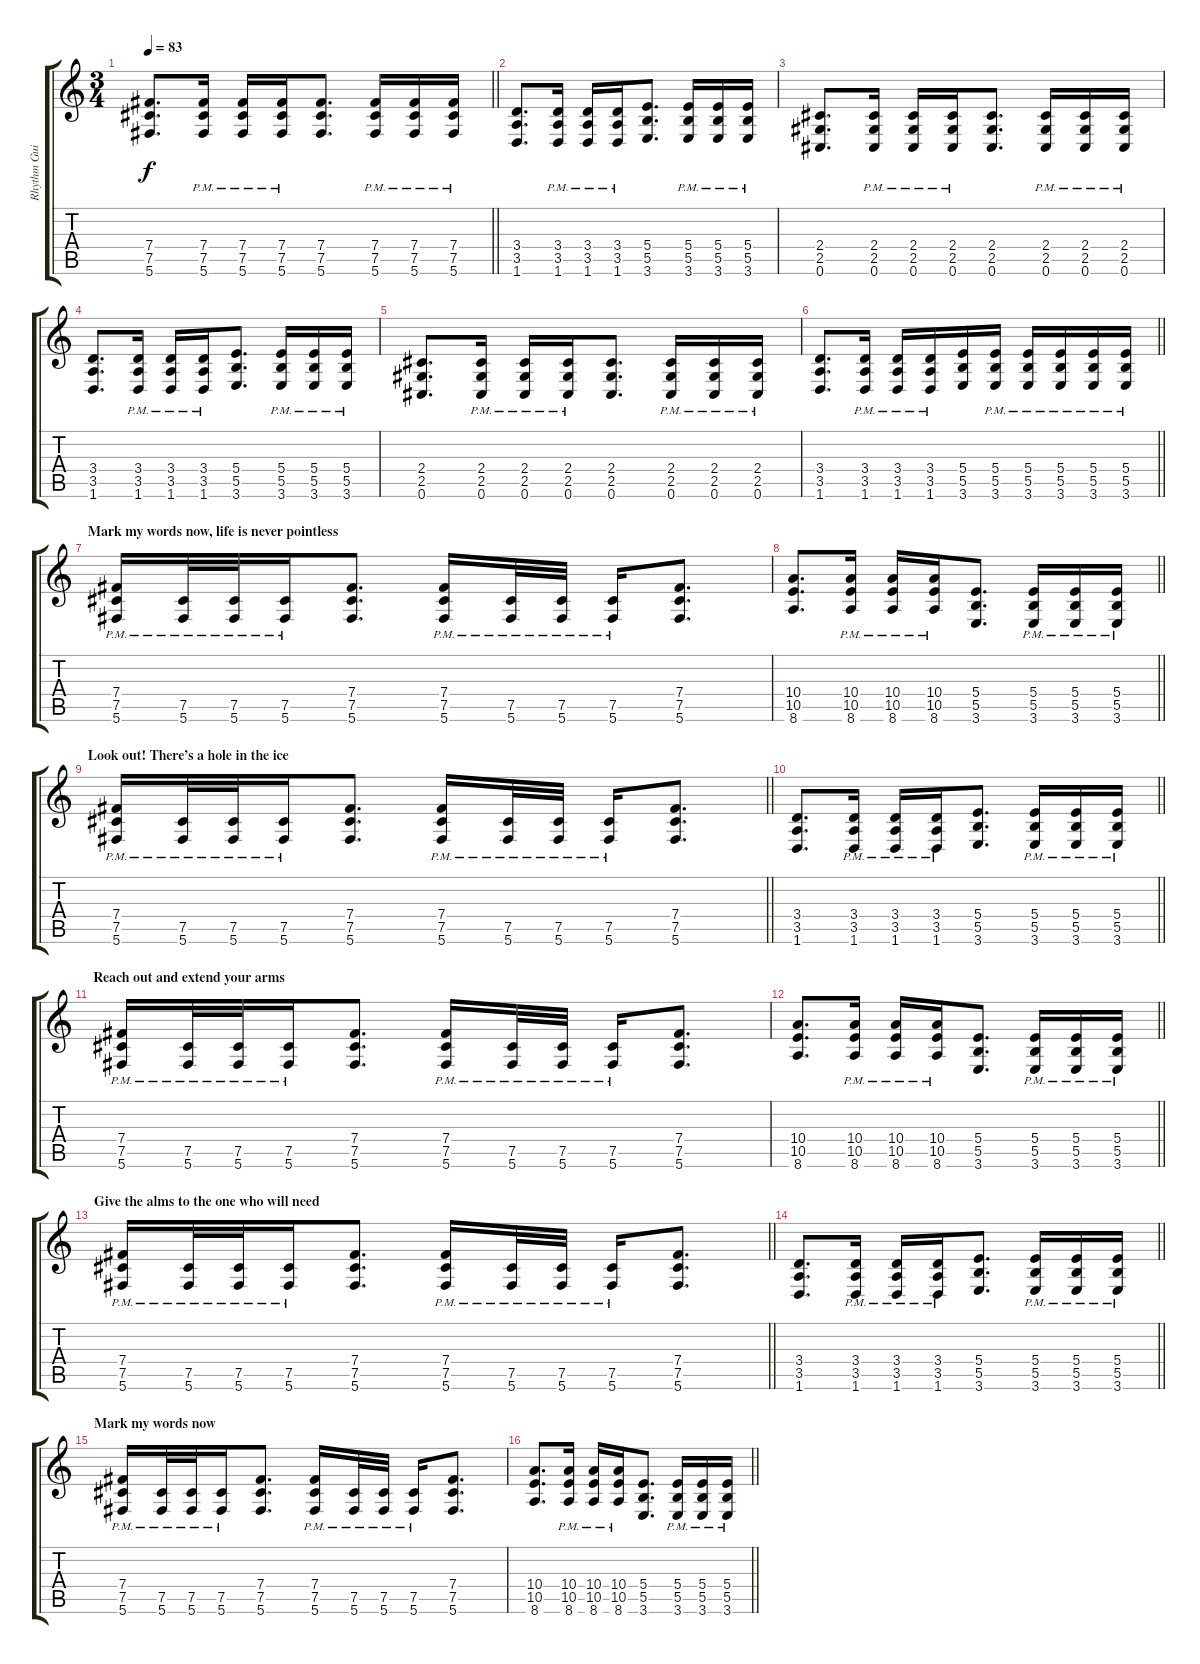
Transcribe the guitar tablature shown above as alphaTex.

\track ("Rhythm Guitar" "Rhythm Gui") {instrument overdrivenguitar}
\staff {score tabs}
\tuning (Db4 Ab3 E3 B2 Gb2 Db2) {hide}
\ts (3 4)
\tempo 83
\clef g2
\barLineRight lightlight
\ks c
(7.4 7.5 5.6).8{d dy f} (7.4{pm} 7.5{pm} 5.6{pm}).16 (7.4{pm} 7.5{pm} 5.6{pm}).16 (7.4{pm} 7.5{pm} 5.6{pm}).16 (7.4 7.5 5.6).8{d} (7.4{pm} 7.5{pm} 5.6{pm}).16 (7.4{pm} 7.5{pm} 5.6{pm}).16 (7.4{pm} 7.5{pm} 5.6{pm}).16 |
(3.4 3.5 1.6).8{d} (3.4{pm} 3.5{pm} 1.6{pm}).16 (3.4{pm} 3.5{pm} 1.6{pm}).16 (3.4{pm} 3.5{pm} 1.6{pm}).16 (5.4 5.5 3.6).8{d} (5.4{pm} 5.5{pm} 3.6{pm}).16 (5.4{pm} 5.5{pm} 3.6{pm}).16 (5.4{pm} 5.5{pm} 3.6{pm}).16 |
(2.4 2.5 0.6).8{d} (2.4{pm} 2.5{pm} 0.6{pm}).16 (2.4{pm} 2.5{pm} 0.6{pm}).16 (2.4{pm} 2.5{pm} 0.6{pm}).16 (2.4 2.5 0.6).8{d} (2.4{pm} 2.5{pm} 0.6{pm}).16 (2.4{pm} 2.5{pm} 0.6{pm}).16 (2.4{pm} 2.5{pm} 0.6{pm}).16 |
(3.4 3.5 1.6).8{d} (3.4{pm} 3.5{pm} 1.6{pm}).16 (3.4{pm} 3.5{pm} 1.6{pm}).16 (3.4{pm} 3.5{pm} 1.6{pm}).16 (5.4 5.5 3.6).8{d} (5.4{pm} 5.5{pm} 3.6{pm}).16 (5.4{pm} 5.5{pm} 3.6{pm}).16 (5.4{pm} 5.5{pm} 3.6{pm}).16 |
(2.4 2.5 0.6).8{d} (2.4{pm} 2.5{pm} 0.6{pm}).16 (2.4{pm} 2.5{pm} 0.6{pm}).16 (2.4{pm} 2.5{pm} 0.6{pm}).16 (2.4 2.5 0.6).8{d} (2.4{pm} 2.5{pm} 0.6{pm}).16 (2.4{pm} 2.5{pm} 0.6{pm}).16 (2.4{pm} 2.5{pm} 0.6{pm}).16 |
\barLineRight lightlight
(3.4 3.5 1.6).8{d} (3.4{pm} 3.5{pm} 1.6{pm}).16 (3.4{pm} 3.5{pm} 1.6{pm}).16 (3.4{pm} 3.5{pm} 1.6{pm}).16 (5.4 5.5 3.6).16 (5.4{pm} 5.5{pm} 3.6{pm}).16 (5.4{pm} 5.5{pm} 3.6{pm}).16 (5.4{pm} 5.5{pm} 3.6{pm}).16 (5.4{pm} 5.5{pm} 3.6{pm}).16 (5.4{pm} 5.5{pm} 3.6{pm}).16 |
\section ("" "Mark my words now, life is never pointless")
(7.4{pm} 7.5{pm} 5.6{pm}).16 (7.5{pm} 5.6{pm}).32 (7.5{pm} 5.6{pm}).32 (7.5{pm} 5.6{pm}).16 (7.4 7.5 5.6).8{d} (7.4{pm} 7.5{pm} 5.6{pm}).16 (7.5{pm} 5.6{pm}).32 (7.5{pm} 5.6{pm}).32 (7.5{pm} 5.6{pm}).16 (7.4 7.5 5.6).8{d} |
\barLineRight lightlight
(10.4 10.5 8.6).8{d} (10.4{pm} 10.5{pm} 8.6{pm}).16 (10.4{pm} 10.5{pm} 8.6{pm}).16 (10.4{pm} 10.5{pm} 8.6{pm}).16 (5.4 5.5 3.6).8{d} (5.4{pm} 5.5{pm} 3.6{pm}).16 (5.4{pm} 5.5{pm} 3.6{pm}).16 (5.4{pm} 5.5{pm} 3.6{pm}).16 |
\section ("" "Look out! There’s a hole in the ice")
\barLineRight lightlight
(7.4{pm} 7.5{pm} 5.6{pm}).16 (7.5{pm} 5.6{pm}).32 (7.5{pm} 5.6{pm}).32 (7.5{pm} 5.6{pm}).16 (7.4 7.5 5.6).8{d} (7.4{pm} 7.5{pm} 5.6{pm}).16 (7.5{pm} 5.6{pm}).32 (7.5{pm} 5.6{pm}).32 (7.5{pm} 5.6{pm}).16 (7.4 7.5 5.6).8{d} |
\barLineRight lightlight
(3.4 3.5 1.6).8{d} (3.4{pm} 3.5{pm} 1.6{pm}).16 (3.4{pm} 3.5{pm} 1.6{pm}).16 (3.4{pm} 3.5{pm} 1.6{pm}).16 (5.4 5.5 3.6).8{d} (5.4{pm} 5.5{pm} 3.6{pm}).16 (5.4{pm} 5.5{pm} 3.6{pm}).16 (5.4{pm} 5.5{pm} 3.6{pm}).16 |
\section ("" "Reach out and extend your arms")
(7.4{pm} 7.5{pm} 5.6{pm}).16 (7.5{pm} 5.6{pm}).32 (7.5{pm} 5.6{pm}).32 (7.5{pm} 5.6{pm}).16 (7.4 7.5 5.6).8{d} (7.4{pm} 7.5{pm} 5.6{pm}).16 (7.5{pm} 5.6{pm}).32 (7.5{pm} 5.6{pm}).32 (7.5{pm} 5.6{pm}).16 (7.4 7.5 5.6).8{d} |
\barLineRight lightlight
(10.4 10.5 8.6).8{d} (10.4{pm} 10.5{pm} 8.6{pm}).16 (10.4{pm} 10.5{pm} 8.6{pm}).16 (10.4{pm} 10.5{pm} 8.6{pm}).16 (5.4 5.5 3.6).8{d} (5.4{pm} 5.5{pm} 3.6{pm}).16 (5.4{pm} 5.5{pm} 3.6{pm}).16 (5.4{pm} 5.5{pm} 3.6{pm}).16 |
\section ("" "Give the alms to the one who will need")
\barLineRight lightlight
(7.4{pm} 7.5{pm} 5.6{pm}).16 (7.5{pm} 5.6{pm}).32 (7.5{pm} 5.6{pm}).32 (7.5{pm} 5.6{pm}).16 (7.4 7.5 5.6).8{d} (7.4{pm} 7.5{pm} 5.6{pm}).16 (7.5{pm} 5.6{pm}).32 (7.5{pm} 5.6{pm}).32 (7.5{pm} 5.6{pm}).16 (7.4 7.5 5.6).8{d} |
\barLineRight lightlight
(3.4 3.5 1.6).8{d} (3.4{pm} 3.5{pm} 1.6{pm}).16 (3.4{pm} 3.5{pm} 1.6{pm}).16 (3.4{pm} 3.5{pm} 1.6{pm}).16 (5.4 5.5 3.6).8{d} (5.4{pm} 5.5{pm} 3.6{pm}).16 (5.4{pm} 5.5{pm} 3.6{pm}).16 (5.4{pm} 5.5{pm} 3.6{pm}).16 |
\section ("" "Mark my words now")
(7.4{pm} 7.5{pm} 5.6{pm}).16 (7.5{pm} 5.6{pm}).32 (7.5{pm} 5.6{pm}).32 (7.5{pm} 5.6{pm}).16 (7.4 7.5 5.6).8{d} (7.4{pm} 7.5{pm} 5.6{pm}).16 (7.5{pm} 5.6{pm}).32 (7.5{pm} 5.6{pm}).32 (7.5{pm} 5.6{pm}).16 (7.4 7.5 5.6).8{d} |
\barLineRight lightlight
(10.4 10.5 8.6).8{d} (10.4{pm} 10.5{pm} 8.6{pm}).16 (10.4{pm} 10.5{pm} 8.6{pm}).16 (10.4{pm} 10.5{pm} 8.6{pm}).16 (5.4 5.5 3.6).8{d} (5.4{pm} 5.5{pm} 3.6{pm}).16 (5.4{pm} 5.5{pm} 3.6{pm}).16 (5.4{pm} 5.5{pm} 3.6{pm}).16
